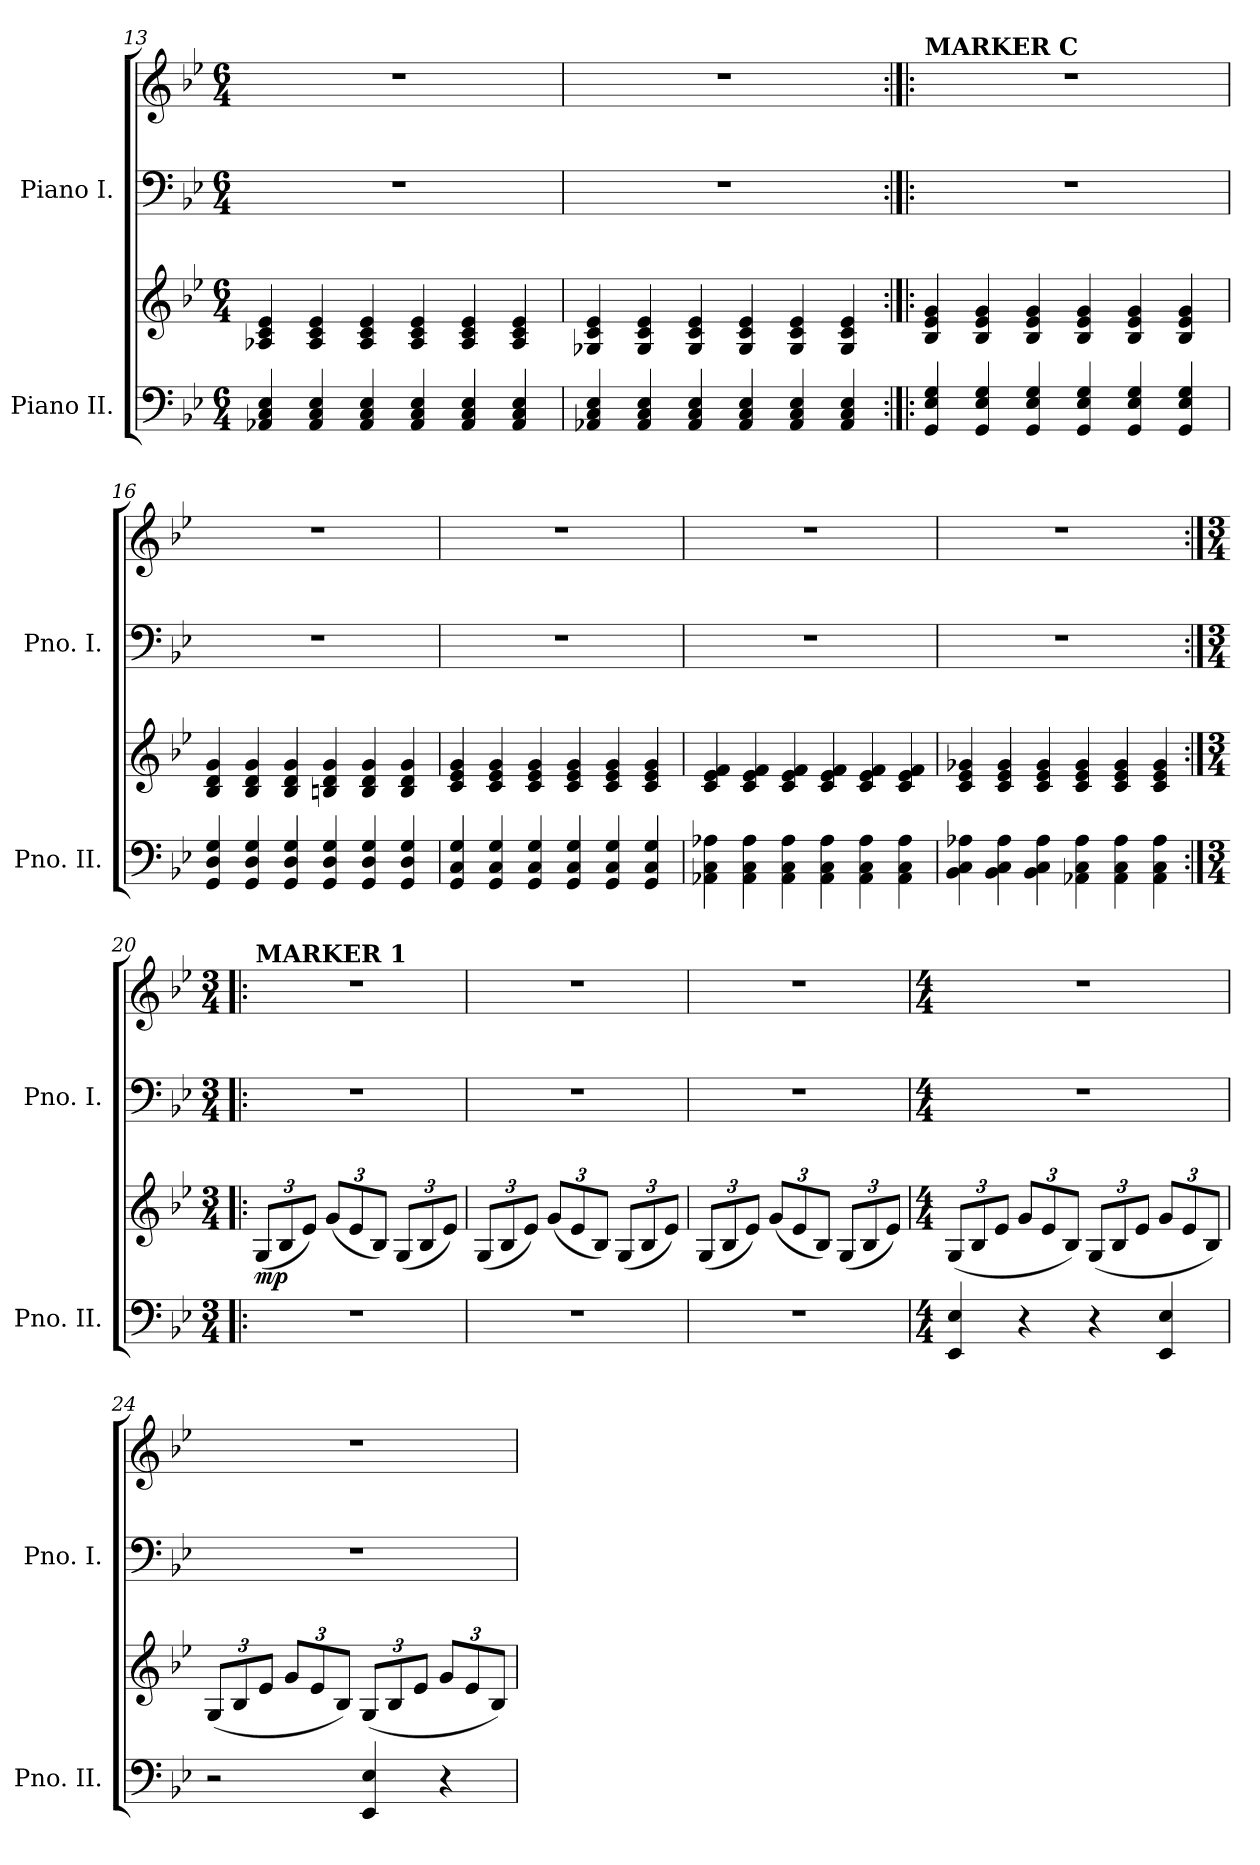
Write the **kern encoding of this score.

**kern	**kern	**dynam	**kern	**kern
*part2	*part2	*part2	*part1	*part1
*staff4	*staff3	*staff3/4	*staff2	*staff1
*I"Piano II.	*	*	*I"Piano I.	*
*I'Pno. II.	*	*	*I'Pno. I.	*
*clefF4	*clefG2	*	*clefF4	*clefG2
*k[b-e-]	*k[b-e-]	*	*k[b-e-]	*k[b-e-]
*M6/4	*M6/4	*	*M6/4	*M6/4
=13	=13	=13	=13	=13
4AA-X/ 4C/ 4E-/	4A-X/ 4c/ 4e-/	.	1.r	1.r
4AA-/ 4C/ 4E-/	4A-/ 4c/ 4e-/	.	.	.
4AA-/ 4C/ 4E-/	4A-/ 4c/ 4e-/	.	.	.
4AA-/ 4C/ 4E-/	4A-/ 4c/ 4e-/	.	.	.
4AA-/ 4C/ 4E-/	4A-/ 4c/ 4e-/	.	.	.
4AA-/ 4C/ 4E-/	4A-/ 4c/ 4e-/	.	.	.
=14	=14	=14	=14	=14
4AA-X/ 4C/ 4E-/	4G-X/ 4c/ 4e-/	.	1.r	1.r
4AA-/ 4C/ 4E-/	4G-/ 4c/ 4e-/	.	.	.
4AA-/ 4C/ 4E-/	4G-/ 4c/ 4e-/	.	.	.
4AA-/ 4C/ 4E-/	4G-/ 4c/ 4e-/	.	.	.
4AA-/ 4C/ 4E-/	4G-/ 4c/ 4e-/	.	.	.
4AA-/ 4C/ 4E-/	4G-/ 4c/ 4e-/	.	.	.
!!LO:LB:g=z
=15:|!|:	=15:|!|:	=15:|!|:	=15:|!|:	=15:|!|:
!	!	!	!	!LO:TX:a:B:t=MARKER C
4GG/ 4E-/ 4G/	4B-/ 4e-/ 4g/	.	1.r	1.r
4GG/ 4E-/ 4G/	4B-/ 4e-/ 4g/	.	.	.
4GG/ 4E-/ 4G/	4B-/ 4e-/ 4g/	.	.	.
4GG/ 4E-/ 4G/	4B-/ 4e-/ 4g/	.	.	.
4GG/ 4E-/ 4G/	4B-/ 4e-/ 4g/	.	.	.
4GG/ 4E-/ 4G/	4B-/ 4e-/ 4g/	.	.	.
=16	=16	=16	=16	=16
4GG/ 4D/ 4G/	4B-/ 4d/ 4g/	.	1.r	1.r
4GG/ 4D/ 4G/	4B-/ 4d/ 4g/	.	.	.
4GG/ 4D/ 4G/	4B-/ 4d/ 4g/	.	.	.
4GG/ 4D/ 4G/	4Bn/ 4d/ 4g/	.	.	.
4GG/ 4D/ 4G/	4B/ 4d/ 4g/	.	.	.
4GG/ 4D/ 4G/	4B/ 4d/ 4g/	.	.	.
=17	=17	=17	=17	=17
4GG/ 4C/ 4G/	4c/ 4e-/ 4g/	.	1.r	1.r
4GG/ 4C/ 4G/	4c/ 4e-/ 4g/	.	.	.
4GG/ 4C/ 4G/	4c/ 4e-/ 4g/	.	.	.
4GG/ 4C/ 4G/	4c/ 4e-/ 4g/	.	.	.
4GG/ 4C/ 4G/	4c/ 4e-/ 4g/	.	.	.
4GG/ 4C/ 4G/	4c/ 4e-/ 4g/	.	.	.
=18	=18	=18	=18	=18
4AA-X\ 4C\ 4A-X\	4c/ 4e-/ 4f/	.	1.r	1.r
4AA-\ 4C\ 4A-\	4c/ 4e-/ 4f/	.	.	.
4AA-\ 4C\ 4A-\	4c/ 4e-/ 4f/	.	.	.
4AA-\ 4C\ 4A-\	4c/ 4e-/ 4f/	.	.	.
4AA-\ 4C\ 4A-\	4c/ 4e-/ 4f/	.	.	.
4AA-\ 4C\ 4A-\	4c/ 4e-/ 4f/	.	.	.
=19	=19	=19	=19	=19
4BB-\ 4C\ 4A-X\	4c/ 4e-/ 4g-X/	.	1.r	1.r
4BB-\ 4C\ 4A-\	4c/ 4e-/ 4g-/	.	.	.
4BB-\ 4C\ 4A-\	4c/ 4e-/ 4g-/	.	.	.
4AA-X\ 4C\ 4A-\	4c/ 4e-/ 4g-/	.	.	.
4AA-\ 4C\ 4A-\	4c/ 4e-/ 4g-/	.	.	.
4AA-\ 4C\ 4A-\	4c/ 4e-/ 4g-/	.	.	.
=20:|!|:	=20:|!|:	=20:|!|:	=20:|!|:	=20:|!|:
*M3/4	*M3/4	*	*M3/4	*M3/4
*	*Xbrackettup	*	*	*
!	!	!	!	!LO:TX:a:B:t=MARKER 1
!	!	!LO:DY:b	!	!
2.r	(12G/L	mp	2.r	2.r
.	12B-/	.	.	.
.	12e-/J)	.	.	.
.	(12g/L	.	.	.
.	12e-/	.	.	.
.	12B-/J)	.	.	.
.	(12G/L	.	.	.
.	12B-/	.	.	.
.	12e-/J)	.	.	.
=21	=21	=21	=21	=21
2.r	(12G/L	.	2.r	2.r
.	12B-/	.	.	.
.	12e-/J)	.	.	.
.	(12g/L	.	.	.
.	12e-/	.	.	.
.	12B-/J)	.	.	.
.	(12G/L	.	.	.
.	12B-/	.	.	.
.	12e-/J)	.	.	.
=22	=22	=22	=22	=22
2.r	(12G/L	.	2.r	2.r
.	12B-/	.	.	.
.	12e-/J)	.	.	.
.	(12g/L	.	.	.
.	12e-/	.	.	.
.	12B-/J)	.	.	.
.	(12G/L	.	.	.
.	12B-/	.	.	.
.	12e-/J)	.	.	.
!!LO:PB:g=z
=23	=23	=23	=23	=23
*M4/4	*M4/4	*	*M4/4	*M4/4
4EE-/ 4E-/	(12G/L	.	1r	1r
.	12B-/	.	.	.
.	12e-/J	.	.	.
4r	12g/L	.	.	.
.	12e-/	.	.	.
.	12B-/J)	.	.	.
4r	(12G/L	.	.	.
.	12B-/	.	.	.
.	12e-/J	.	.	.
4EE-/ 4E-/	12g/L	.	.	.
.	12e-/	.	.	.
.	12B-/J)	.	.	.
=24	=24	=24	=24	=24
2r	(12G/L	.	1r	1r
.	12B-/	.	.	.
.	12e-/J	.	.	.
.	12g/L	.	.	.
.	12e-/	.	.	.
.	12B-/J)	.	.	.
4EE-/ 4E-/	(12G/L	.	.	.
.	12B-/	.	.	.
.	12e-/J	.	.	.
4r	12g/L	.	.	.
.	12e-/	.	.	.
.	12B-/J)	.	.	.
=	=	=	=	=
*-	*-	*-	*-	*-
